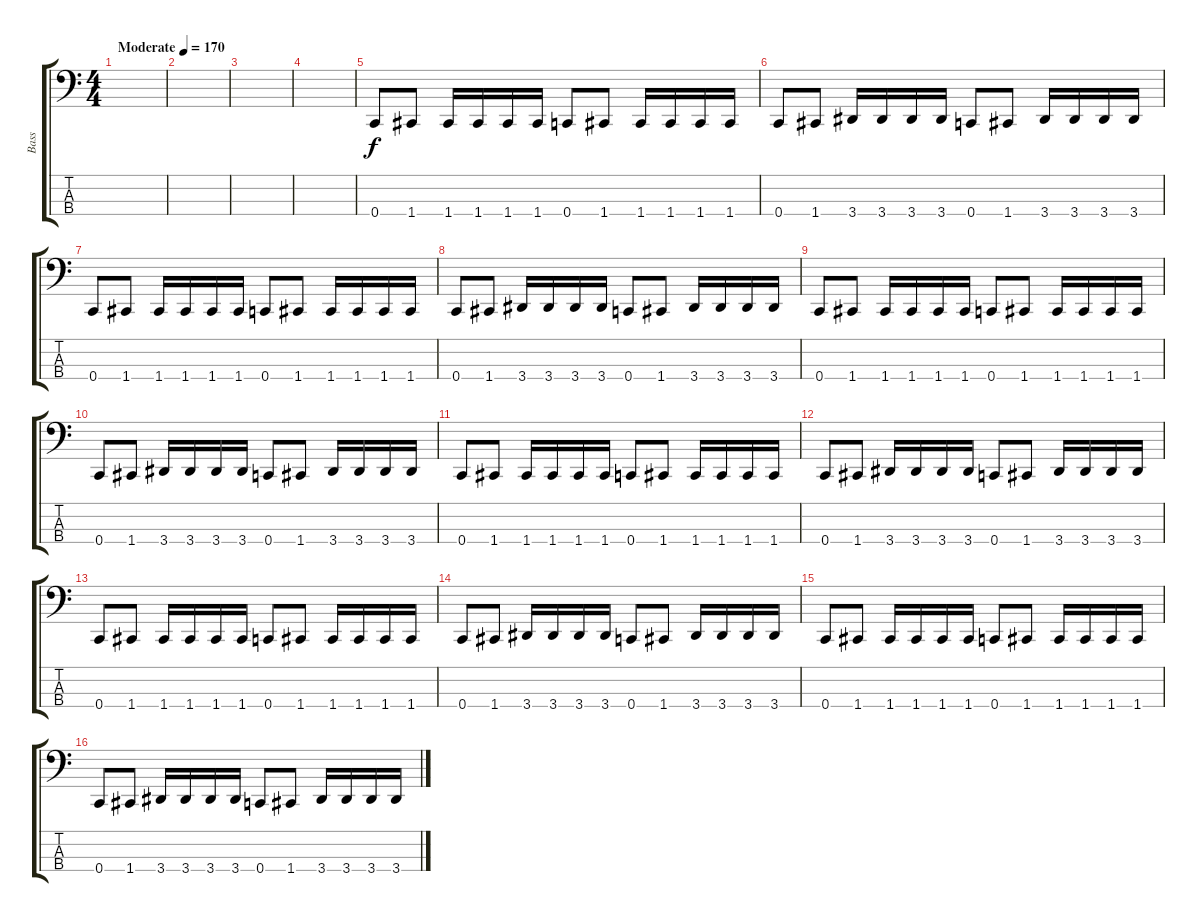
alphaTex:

\track ("Bass" "Bass") {instrument electricbassfinger}
\staff {score tabs}
\tuning (Eb2 Bb1 F1 C1) {hide}
\ts (4 4)
\tempo (170 "Moderate")
\clef f4
\ks c
|
|
|
|
0.4.8 1.4.8 1.4.16 1.4.16 1.4.16 1.4.16 0.4.8 1.4.8 1.4.16 1.4.16 1.4.16 1.4.16 |
0.4.8 1.4.8 3.4.16 3.4.16 3.4.16 3.4.16 0.4.8 1.4.8 3.4.16 3.4.16 3.4.16 3.4.16 |
0.4.8 1.4.8 1.4.16 1.4.16 1.4.16 1.4.16 0.4.8 1.4.8 1.4.16 1.4.16 1.4.16 1.4.16 |
0.4.8 1.4.8 3.4.16 3.4.16 3.4.16 3.4.16 0.4.8 1.4.8 3.4.16 3.4.16 3.4.16 3.4.16 |
0.4.8 1.4.8 1.4.16 1.4.16 1.4.16 1.4.16 0.4.8 1.4.8 1.4.16 1.4.16 1.4.16 1.4.16 |
0.4.8 1.4.8 3.4.16 3.4.16 3.4.16 3.4.16 0.4.8 1.4.8 3.4.16 3.4.16 3.4.16 3.4.16 |
0.4.8 1.4.8 1.4.16 1.4.16 1.4.16 1.4.16 0.4.8 1.4.8 1.4.16 1.4.16 1.4.16 1.4.16 |
0.4.8 1.4.8 3.4.16 3.4.16 3.4.16 3.4.16 0.4.8 1.4.8 3.4.16 3.4.16 3.4.16 3.4.16 |
0.4.8 1.4.8 1.4.16 1.4.16 1.4.16 1.4.16 0.4.8 1.4.8 1.4.16 1.4.16 1.4.16 1.4.16 |
0.4.8 1.4.8 3.4.16 3.4.16 3.4.16 3.4.16 0.4.8 1.4.8 3.4.16 3.4.16 3.4.16 3.4.16 |
0.4.8 1.4.8 1.4.16 1.4.16 1.4.16 1.4.16 0.4.8 1.4.8 1.4.16 1.4.16 1.4.16 1.4.16 |
0.4.8 1.4.8 3.4.16 3.4.16 3.4.16 3.4.16 0.4.8 1.4.8 3.4.16 3.4.16 3.4.16 3.4.16
